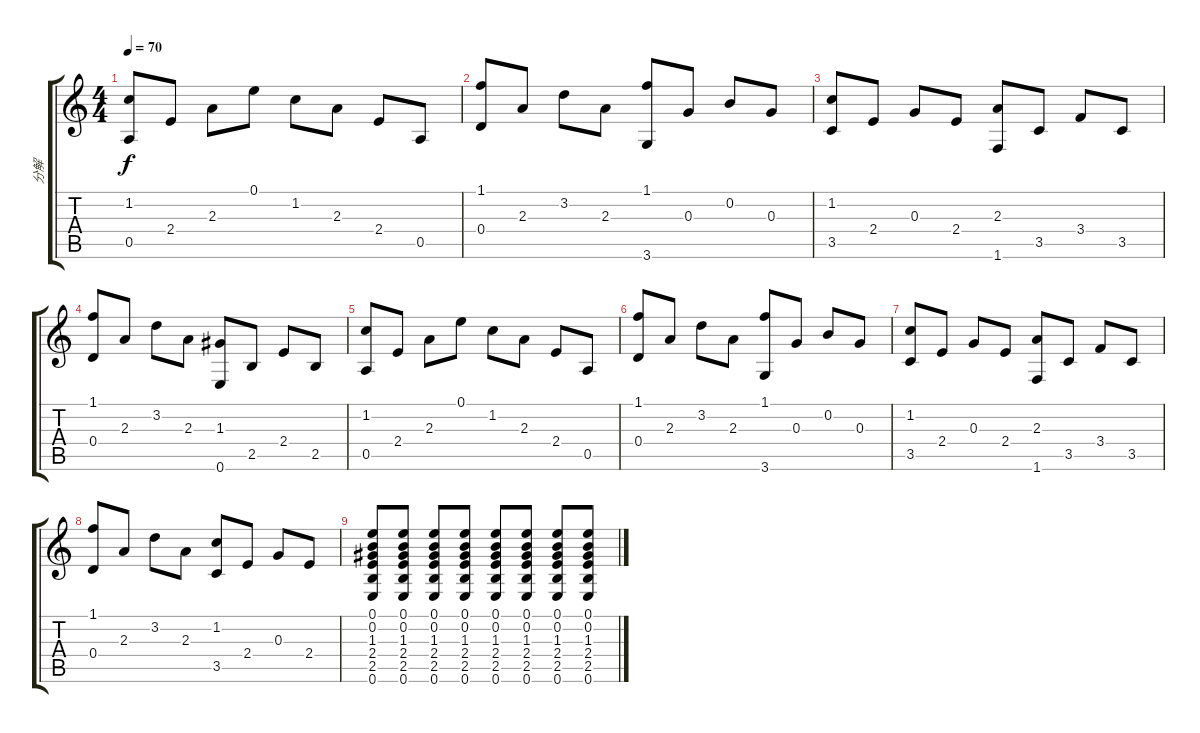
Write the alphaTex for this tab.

\track ("分解" "分解") {instrument acousticguitarnylon}
\staff {score tabs}
\tuning (E4 B3 G3 D3 A2 E2) {hide}
\ts (4 4)
\tempo 70
\clef g2
\ks c
(1.2 0.5).8{dy f} 2.4.8 2.3.8 0.1.8 1.2.8 2.3.8 2.4.8 0.5.8 |
(1.1 0.4).8 2.3.8 3.2.8 2.3.8 (1.1 3.6).8 0.3.8 0.2.8 0.3.8 |
(1.2 3.5).8 2.4.8 0.3.8 2.4.8 (2.3 1.6).8 3.5.8 3.4.8 3.5.8 |
(1.1 0.4).8 2.3.8 3.2.8 2.3.8 (1.3 0.6).8 2.5.8 2.4.8 2.5.8 |
(1.2 0.5).8 2.4.8 2.3.8 0.1.8 1.2.8 2.3.8 2.4.8 0.5.8 |
(1.1 0.4).8 2.3.8 3.2.8 2.3.8 (1.1 3.6).8 0.3.8 0.2.8 0.3.8 |
(1.2 3.5).8 2.4.8 0.3.8 2.4.8 (2.3 1.6).8 3.5.8 3.4.8 3.5.8 |
(1.1 0.4).8 2.3.8 3.2.8 2.3.8 (1.2 3.5).8 2.4.8 0.3.8 2.4.8 |
(0.1 0.2 1.3 2.4 2.5 0.6).8 (0.1 0.2 1.3 2.4 2.5 0.6).8 (0.1 0.2 1.3 2.4 2.5 0.6).8 (0.1 0.2 1.3 2.4 2.5 0.6).8 (0.1 0.2 1.3 2.4 2.5 0.6).8 (0.1 0.2 1.3 2.4 2.5 0.6).8 (0.1 0.2 1.3 2.4 2.5 0.6).8 (0.1 0.2 1.3 2.4 2.5 0.6).8
